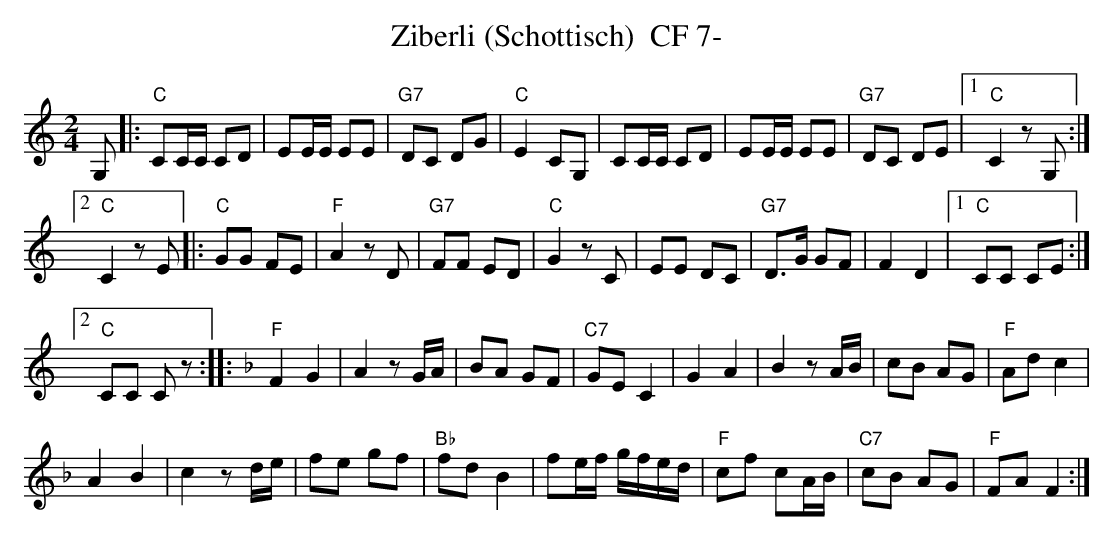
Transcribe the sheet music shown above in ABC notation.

X:1
T:Ziberli (Schottisch)  CF 7-
M:2/4
L:1/8
K:C %%MIDI gchordon
G, |: "C"CC/2C/2 CD | EE/2E/2 EE | "G7"DC DG | "C"E2CG, | CC/2C/2 CD | EE/2E/2 EE | "G7"DC DE |1 "C"C2zG, :|2
"C"C2zE |: "C"GG FE | "F"A2zD | "G7"FF ED | "C"G2zC | EE DC | "G7"D>G GF | F2D2 |1 "C"CC CE :|2
"C"CC Cz :: [K:F] "F"F2G2 | A2zG/2A/2 | BA GF | "C7"GEC2 | G2A2 | B2zA/2B/2 | cB AG | "F"Adc2 |
A2B2 | c2zd/2e/2 | fe gf | "Bb"fdB2 | fe/2f/2 g/2f/2e/2d/2 | "F"cf cA/2B/2 | "C7"cB AG | "F"FAF2 :|
